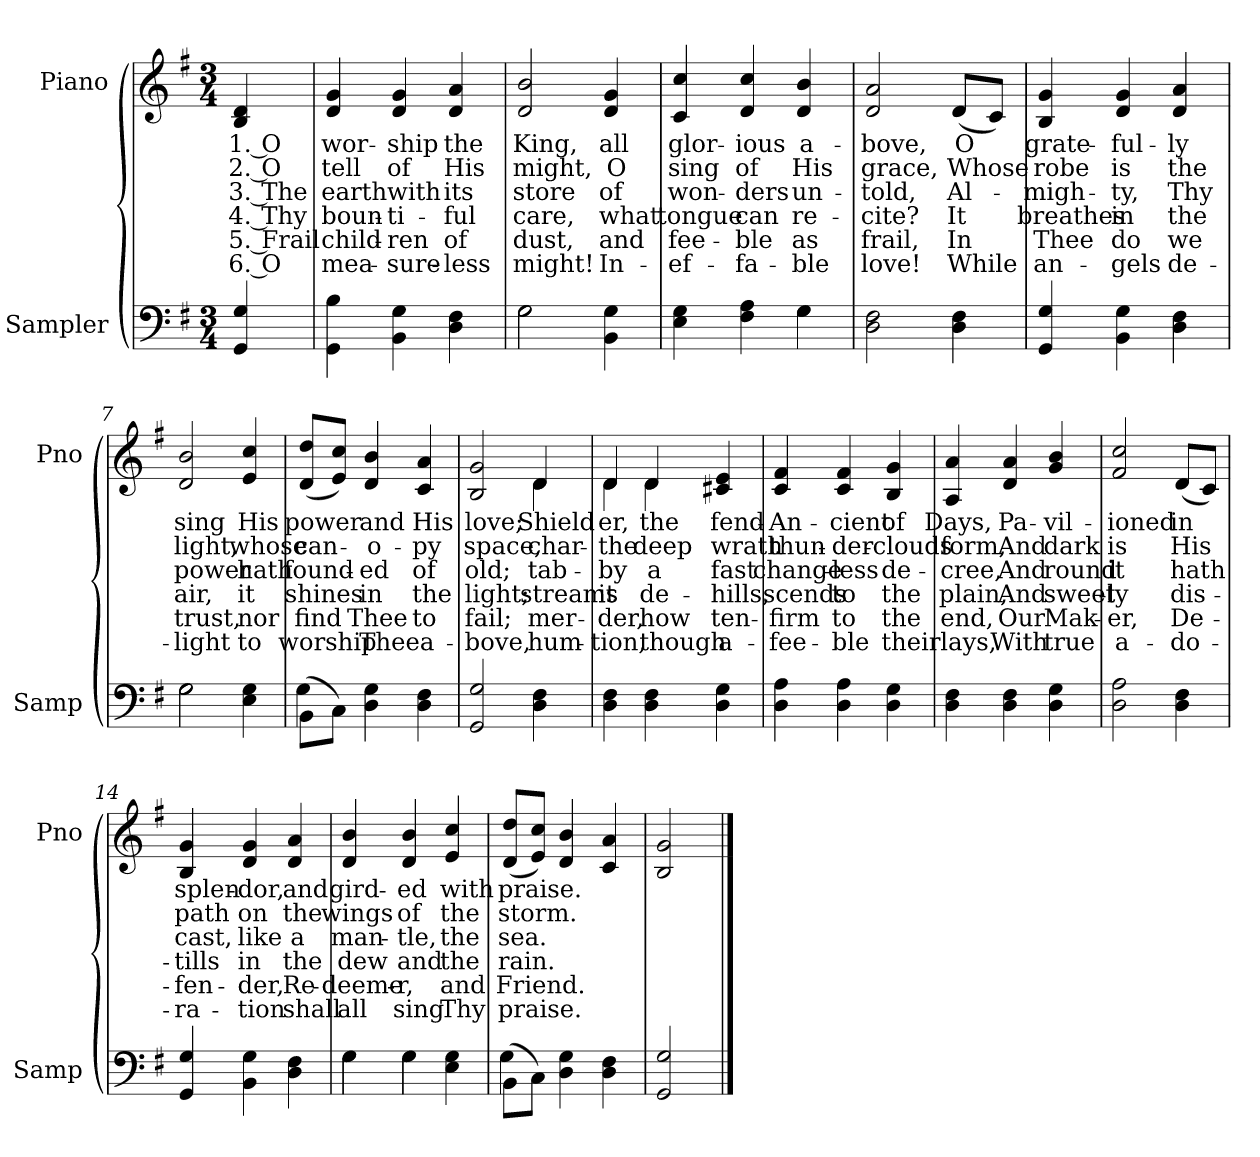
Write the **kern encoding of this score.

**kern	**kern	**text	**text	**text	**text	**text	**text
*part2	*part1	*part1	*part1	*part1	*part1	*part1	*part1
*staff2	*staff1	*staff1	*staff1	*staff1	*staff1	*staff1	*staff1
*I"Sampler	*I"Piano	*	*	*	*	*	*
*I'Samp	*I'Pno	*	*	*	*	*	*
*clefF4	*clefG2	*	*	*	*	*	*
*k[f#]	*k[f#]	*	*	*	*	*	*
*G:	*G:	*	*	*	*	*	*
*M3/4	*M3/4	*	*	*	*	*	*
=1	=1	=1	=1	=1	=1	=1	=1
4GG 4G	4B 4d	1. O	2. O	3. The	4. Thy	5. Frail	6. O
=2	=2	=2	=2	=2	=2	=2	=2
4GG 4B	4d 4g	wor-	tell	earth	boun-	child-	mea-
4BB 4G	4d 4g	-ship	of	with	-ti-	-ren	-sure-
4D 4F#	4d 4a	the	His	its	-ful	of	-less
=3	=3	=3	=3	=3	=3	=3	=3
*^	*	*	*	*	*	*	*
2G\	2G	2d 2b	King,	might,	store	care,	dust,	might!
4BB 4G	4ryy	4d 4g	all	O	of	what	and	In-
=4	=4	=4	=4	=4	=4	=4	=4	=4
4E 4G	2ryy	4c 4cc	glor-	sing	won-	tongue	fee-	-ef-
4F# 4A	.	4d 4cc	-ious	of	-ders	can	-ble	-fa-
4G\	4G	4d 4b	a-	His	un-	re-	as	-ble
*v	*v	*	*	*	*	*	*	*
=5	=5	=5	=5	=5	=5	=5	=5
2D 2F#	2d 2a	-bove,	grace,	-told,	-cite?	frail,	love!
4D 4F#	(8d/L	O	Whose	Al-	It	In	While
.	8c/J)	.	.	.	.	.	.
=6	=6	=6	=6	=6	=6	=6	=6
4GG 4G	4B 4g	grate-	robe	-migh-	breathes	Thee	an-
4BB 4G	4d 4g	-ful-	is	-ty,	in	do	-gels
4D 4F#	4d 4a	-ly	the	Thy	the	we	de-
=7	=7	=7	=7	=7	=7	=7	=7
*^	*	*	*	*	*	*	*
2G\	2G	2d 2b	sing	light,	power	air,	trust,	-light
4E 4G	4ryy	4e 4cc	His	whose	hath	it	nor	to
=8	=8	=8	=8	=8	=8	=8	=8	=8
(8BB\L	4G	(8d/ 8dd/L	power	can-	found-	shines	find	worship
8C\J)	.	8e/ 8cc/J)	.	.	.	.	.	.
4D 4G	2ryy	4d 4b	and	-o-	-ed	in	Thee	Thee
4D 4F#	.	4c 4a	His	-py	of	the	to	a-
*v	*v	*	*	*	*	*	*	*
=9	=9	=9	=9	=9	=9	=9	=9
*	*^	*	*	*	*	*	*
2GG 2G	2B 2g	2ryy	love;	space,	old;	light;	fail;	-bove,
4D 4F#	4d/	4d	Shield	char-	-tab-	streams	mer-	hum-
=10	=10	=10	=10	=10	=10	=10	=10	=10
4D 4F#	4d/	4d	-er,	the	by	it	-der,	-tion,
4D 4F#	4d/	4d	the	deep	a	de-	how	though
4D 4G	4c#X 4e	4ryy	-fend-	wrath	fast	hills,	ten-	-a-
*	*v	*v	*	*	*	*	*	*
=11	=11	=11	=11	=11	=11	=11	=11
4D 4A	4c 4f#	An-	thun-	change-	-scends	firm	fee-
4D 4A	4c 4f#	-cient	-der-	-less	to	to	-ble
4D 4G	4B 4g	of	-clouds	de-	the	the	their
=12	=12	=12	=12	=12	=12	=12	=12
4D 4F#	4A 4a	Days,	form,	-cree,	plain,	end,	lays,
4D 4F#	4d 4a	Pa-	And	And	And	Our	With
4D 4G	4g 4b	-vil-	dark	round	sweet-	Mak-	true
=13	=13	=13	=13	=13	=13	=13	=13
2D 2A	2f# 2cc	-ioned	is	it	-ly	-er,	a-
4D 4F#	(8d/L	in	His	hath	dis-	De-	-do-
.	8c/J)	.	.	.	.	.	.
=14	=14	=14	=14	=14	=14	=14	=14
4GG 4G	4B 4g	splen-	path	cast,	-tills	-fen-	-ra-
4BB 4G	4d 4g	-dor,	on	like	in	-der,	-tion
4D 4F#	4d 4a	and	the	a	the	Re-	shall
=15	=15	=15	=15	=15	=15	=15	=15
*^	*	*	*	*	*	*	*
4G\	4G	4d 4b	gird-	wings	man-	dew	-deeme-	all
4G\	4G	4d 4b	-ed	of	-tle,	and	-r,	sing
4E\ 4G\	4ryy	4e 4cc	with	the	the	the	and	Thy
=16	=16	=16	=16	=16	=16	=16	=16	=16
(8BB\L	4G	(8d/ 8dd/L	praise.	storm.	sea.	rain.	Friend.	praise.
8C\J)	.	8e/ 8cc/J)	.	.	.	.	.	.
4D\ 4G\	2ryy	4d 4b	.	.	.	.	.	.
4D\ 4F#\	.	4c 4a	.	.	.	.	.	.
*v	*v	*	*	*	*	*	*	*
=17	=17	=17	=17	=17	=17	=17	=17
2GG/ 2G/	2B 2g	.	.	.	.	.	.
==	==	==	==	==	==	==	==
*-	*-	*-	*-	*-	*-	*-	*-
